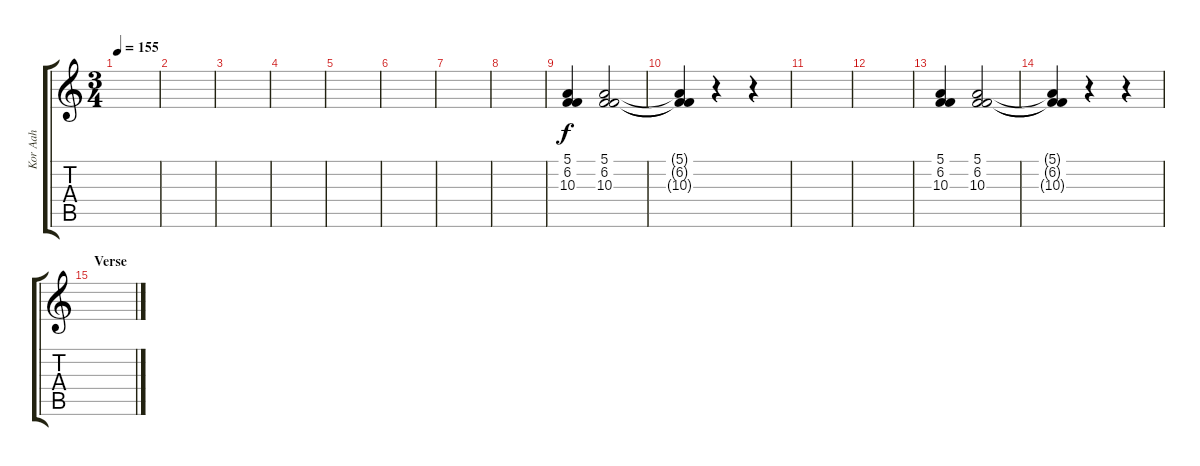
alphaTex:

\track ("Kor Aah" "Kor Aah") {instrument choiraahs}
\staff {score tabs}
\tuning (E4 B3 G3 D3 A2 E2) {hide}
\ts (3 4)
\tempo 155
\clef g2
\ks c
|
|
|
|
|
|
|
|
(5.1 6.2 10.3).4 (5.1 6.2 10.3).2 |
(5.1{t} 6.2{t} 10.3{t}).4 r.4 r.4 |
|
|
(5.1 6.2 10.3).4 (5.1 6.2 10.3).2 |
(5.1{t} 6.2{t} 10.3{t}).4 r.4 r.4 |
\section ("" "Verse")
